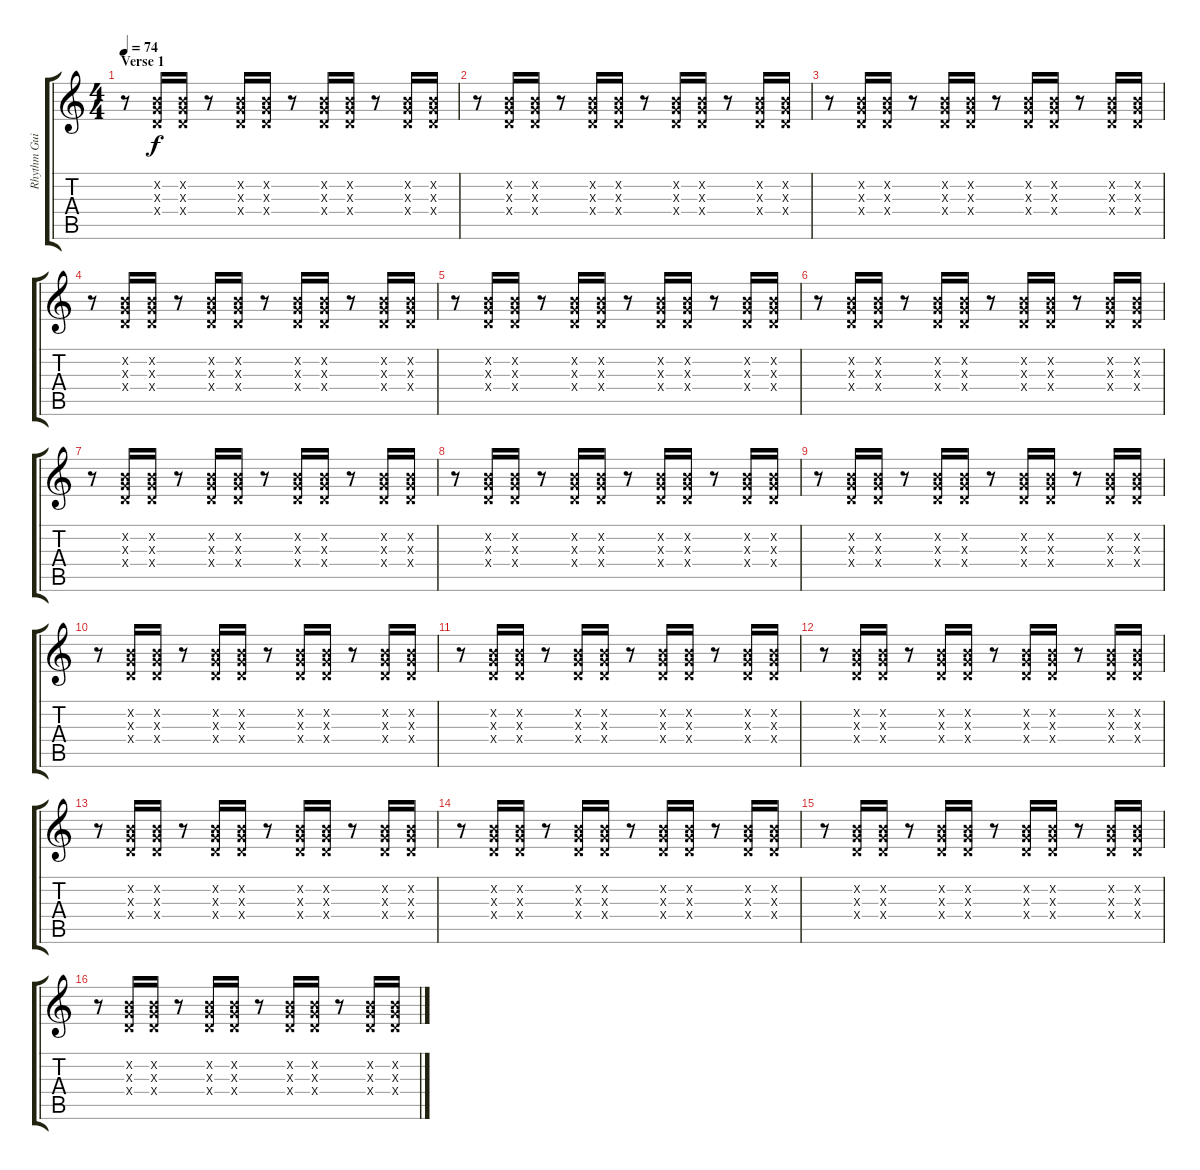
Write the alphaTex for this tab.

\track ("Rhythm Guitar" "Rhythm Gui") {instrument overdrivenguitar}
\staff {score tabs}
\tuning (E4 B3 G3 D3 A2 E2) {hide}
\ts (4 4)
\section ("" "Verse 1")
\tempo 74
\clef g2
\ks c
r.8{dy f volume 11} (0.2{x} 0.3{x} 0.4{x}).16 (0.2{x} 0.3{x} 0.4{x}).16 r.8 (0.2{x} 0.3{x} 0.4{x}).16 (0.2{x} 0.3{x} 0.4{x}).16 r.8 (0.2{x} 0.3{x} 0.4{x}).16 (0.2{x} 0.3{x} 0.4{x}).16 r.8 (0.2{x} 0.3{x} 0.4{x}).16 (0.2{x} 0.3{x} 0.4{x}).16 |
r.8 (0.2{x} 0.3{x} 0.4{x}).16 (0.2{x} 0.3{x} 0.4{x}).16 r.8 (0.2{x} 0.3{x} 0.4{x}).16 (0.2{x} 0.3{x} 0.4{x}).16 r.8 (0.2{x} 0.3{x} 0.4{x}).16 (0.2{x} 0.3{x} 0.4{x}).16 r.8 (0.2{x} 0.3{x} 0.4{x}).16 (0.2{x} 0.3{x} 0.4{x}).16 |
r.8 (0.2{x} 0.3{x} 0.4{x}).16 (0.2{x} 0.3{x} 0.4{x}).16 r.8 (0.2{x} 0.3{x} 0.4{x}).16 (0.2{x} 0.3{x} 0.4{x}).16 r.8 (0.2{x} 0.3{x} 0.4{x}).16 (0.2{x} 0.3{x} 0.4{x}).16 r.8 (0.2{x} 0.3{x} 0.4{x}).16 (0.2{x} 0.3{x} 0.4{x}).16 |
r.8 (0.2{x} 0.3{x} 0.4{x}).16 (0.2{x} 0.3{x} 0.4{x}).16 r.8 (0.2{x} 0.3{x} 0.4{x}).16 (0.2{x} 0.3{x} 0.4{x}).16 r.8 (0.2{x} 0.3{x} 0.4{x}).16 (0.2{x} 0.3{x} 0.4{x}).16 r.8 (0.2{x} 0.3{x} 0.4{x}).16 (0.2{x} 0.3{x} 0.4{x}).16 |
r.8 (0.2{x} 0.3{x} 0.4{x}).16 (0.2{x} 0.3{x} 0.4{x}).16 r.8 (0.2{x} 0.3{x} 0.4{x}).16 (0.2{x} 0.3{x} 0.4{x}).16 r.8 (0.2{x} 0.3{x} 0.4{x}).16 (0.2{x} 0.3{x} 0.4{x}).16 r.8 (0.2{x} 0.3{x} 0.4{x}).16 (0.2{x} 0.3{x} 0.4{x}).16 |
r.8 (0.2{x} 0.3{x} 0.4{x}).16 (0.2{x} 0.3{x} 0.4{x}).16 r.8 (0.2{x} 0.3{x} 0.4{x}).16 (0.2{x} 0.3{x} 0.4{x}).16 r.8 (0.2{x} 0.3{x} 0.4{x}).16 (0.2{x} 0.3{x} 0.4{x}).16 r.8 (0.2{x} 0.3{x} 0.4{x}).16 (0.2{x} 0.3{x} 0.4{x}).16 |
r.8 (0.2{x} 0.3{x} 0.4{x}).16 (0.2{x} 0.3{x} 0.4{x}).16 r.8 (0.2{x} 0.3{x} 0.4{x}).16 (0.2{x} 0.3{x} 0.4{x}).16 r.8 (0.2{x} 0.3{x} 0.4{x}).16 (0.2{x} 0.3{x} 0.4{x}).16 r.8 (0.2{x} 0.3{x} 0.4{x}).16 (0.2{x} 0.3{x} 0.4{x}).16 |
r.8 (0.2{x} 0.3{x} 0.4{x}).16 (0.2{x} 0.3{x} 0.4{x}).16 r.8 (0.2{x} 0.3{x} 0.4{x}).16 (0.2{x} 0.3{x} 0.4{x}).16 r.8 (0.2{x} 0.3{x} 0.4{x}).16 (0.2{x} 0.3{x} 0.4{x}).16 r.8 (0.2{x} 0.3{x} 0.4{x}).16 (0.2{x} 0.3{x} 0.4{x}).16 |
r.8 (0.2{x} 0.3{x} 0.4{x}).16 (0.2{x} 0.3{x} 0.4{x}).16 r.8 (0.2{x} 0.3{x} 0.4{x}).16 (0.2{x} 0.3{x} 0.4{x}).16 r.8 (0.2{x} 0.3{x} 0.4{x}).16 (0.2{x} 0.3{x} 0.4{x}).16 r.8 (0.2{x} 0.3{x} 0.4{x}).16 (0.2{x} 0.3{x} 0.4{x}).16 |
r.8 (0.2{x} 0.3{x} 0.4{x}).16 (0.2{x} 0.3{x} 0.4{x}).16 r.8 (0.2{x} 0.3{x} 0.4{x}).16 (0.2{x} 0.3{x} 0.4{x}).16 r.8 (0.2{x} 0.3{x} 0.4{x}).16 (0.2{x} 0.3{x} 0.4{x}).16 r.8 (0.2{x} 0.3{x} 0.4{x}).16 (0.2{x} 0.3{x} 0.4{x}).16 |
r.8 (0.2{x} 0.3{x} 0.4{x}).16 (0.2{x} 0.3{x} 0.4{x}).16 r.8 (0.2{x} 0.3{x} 0.4{x}).16 (0.2{x} 0.3{x} 0.4{x}).16 r.8 (0.2{x} 0.3{x} 0.4{x}).16 (0.2{x} 0.3{x} 0.4{x}).16 r.8 (0.2{x} 0.3{x} 0.4{x}).16 (0.2{x} 0.3{x} 0.4{x}).16 |
r.8 (0.2{x} 0.3{x} 0.4{x}).16 (0.2{x} 0.3{x} 0.4{x}).16 r.8 (0.2{x} 0.3{x} 0.4{x}).16 (0.2{x} 0.3{x} 0.4{x}).16 r.8 (0.2{x} 0.3{x} 0.4{x}).16 (0.2{x} 0.3{x} 0.4{x}).16 r.8 (0.2{x} 0.3{x} 0.4{x}).16 (0.2{x} 0.3{x} 0.4{x}).16 |
r.8 (0.2{x} 0.3{x} 0.4{x}).16 (0.2{x} 0.3{x} 0.4{x}).16 r.8 (0.2{x} 0.3{x} 0.4{x}).16 (0.2{x} 0.3{x} 0.4{x}).16 r.8 (0.2{x} 0.3{x} 0.4{x}).16 (0.2{x} 0.3{x} 0.4{x}).16 r.8 (0.2{x} 0.3{x} 0.4{x}).16 (0.2{x} 0.3{x} 0.4{x}).16 |
r.8 (0.2{x} 0.3{x} 0.4{x}).16 (0.2{x} 0.3{x} 0.4{x}).16 r.8 (0.2{x} 0.3{x} 0.4{x}).16 (0.2{x} 0.3{x} 0.4{x}).16 r.8 (0.2{x} 0.3{x} 0.4{x}).16 (0.2{x} 0.3{x} 0.4{x}).16 r.8 (0.2{x} 0.3{x} 0.4{x}).16 (0.2{x} 0.3{x} 0.4{x}).16 |
r.8 (0.2{x} 0.3{x} 0.4{x}).16 (0.2{x} 0.3{x} 0.4{x}).16 r.8 (0.2{x} 0.3{x} 0.4{x}).16 (0.2{x} 0.3{x} 0.4{x}).16 r.8 (0.2{x} 0.3{x} 0.4{x}).16 (0.2{x} 0.3{x} 0.4{x}).16 r.8 (0.2{x} 0.3{x} 0.4{x}).16 (0.2{x} 0.3{x} 0.4{x}).16 |
r.8 (0.2{x} 0.3{x} 0.4{x}).16 (0.2{x} 0.3{x} 0.4{x}).16 r.8 (0.2{x} 0.3{x} 0.4{x}).16 (0.2{x} 0.3{x} 0.4{x}).16 r.8 (0.2{x} 0.3{x} 0.4{x}).16 (0.2{x} 0.3{x} 0.4{x}).16 r.8 (0.2{x} 0.3{x} 0.4{x}).16 (0.2{x} 0.3{x} 0.4{x}).16
